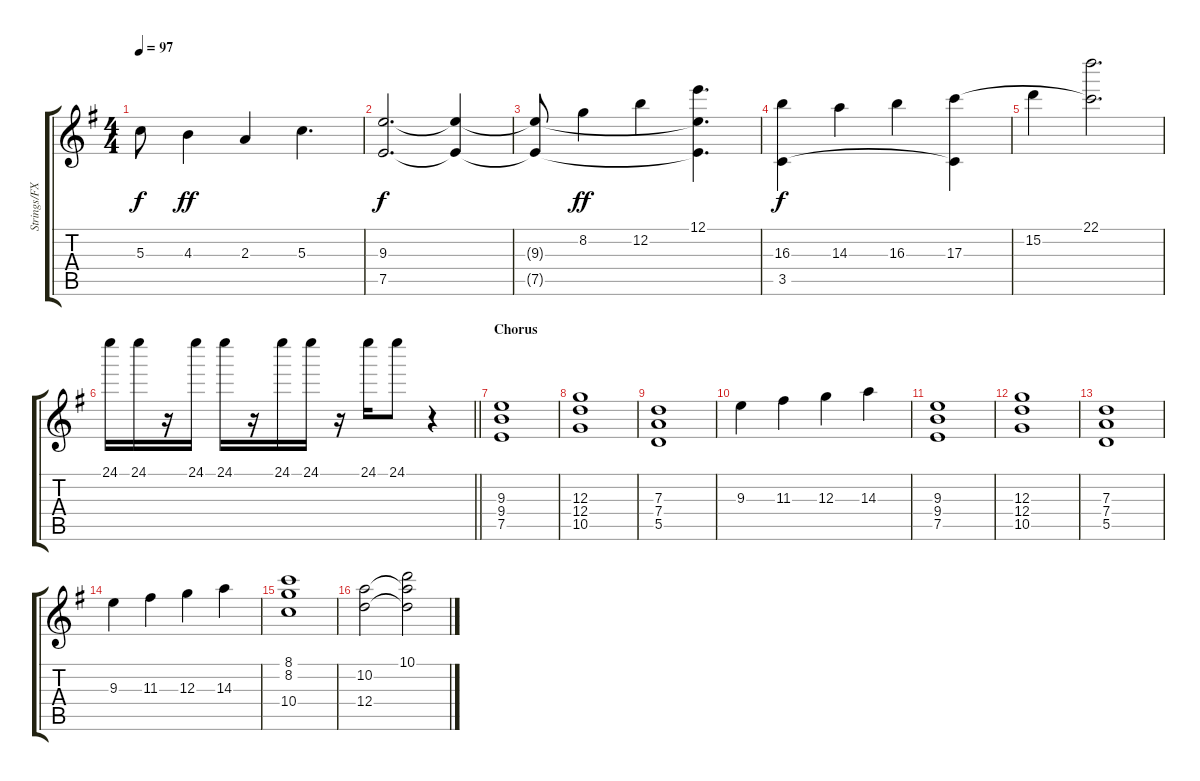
\track ("Strings/FX/Choir" "Strings/FX") {instrument electricbassfinger}
\staff {score tabs}
\tuning (E4 B3 G3 D3 A2 E2) {hide}
\ts (4 4)
\tempo 97
\clef g2
\ks g
5.3{t}.8{dy f} 4.3.4{dy ff} 2.3.4 5.3.4{d} |
(9.3 7.5).2{d dy f} (9.3{t} 7.5{t}).4 |
(9.3{t} 7.5{t}).8 8.2.4{dy ff} 12.2.4 (12.1 9.3{t} 7.5{t}).4{d} |
(16.3 3.5).4{dy f} 14.3.4 16.3.4 (17.3 3.5{t}).4 |
15.2.4 (22.1 17.3{t}).2{d} |
\barLineRight lightlight
24.1.16{instrument rockorgan} 24.1.16 r.16 24.1.16 24.1.16 r.16 24.1.16 24.1.16 r.16 24.1.16 24.1.8 r.4{volume 16 instrument seashore} |
\section ("" "Chorus")
(9.3 9.4 7.5).1{volume 12 instrument stringensemble1} |
(12.3 12.4 10.5).1 |
(7.3 7.4 5.5).1 |
9.3.4 11.3.4 12.3.4 14.3.4 |
(9.3 9.4 7.5).1{volume 12 instrument stringensemble1} |
(12.3 12.4 10.5).1 |
(7.3 7.4 5.5).1 |
9.3.4 11.3.4 12.3.4 14.3.4 |
(8.1 8.2 10.4).1 |
(10.2 12.4).2 (10.1 10.2{t} 12.4{t}).2
